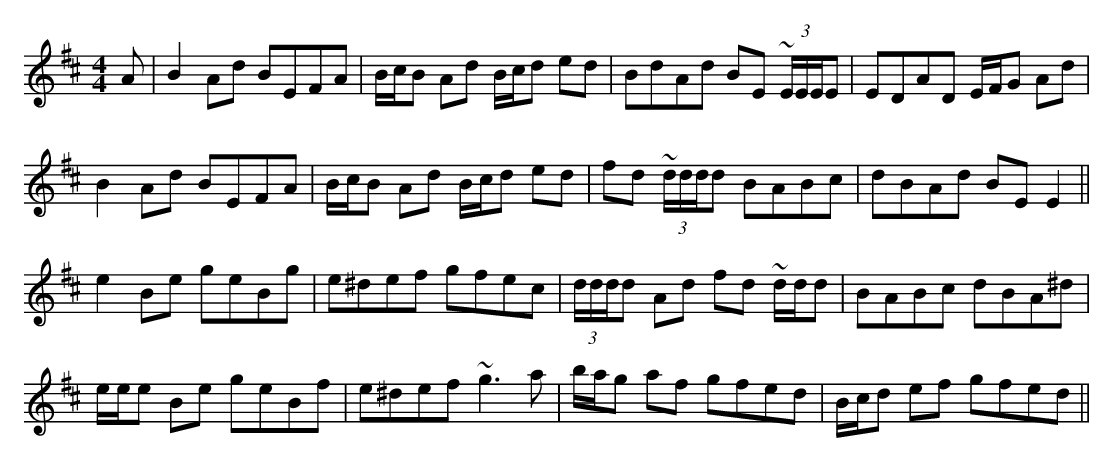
X:1
M:4/4
K:Edor
A|B2 Ad BEFA|B/c/B Ad B/c/d ed|BdAd BE ~(3E/E/E/E|EDAD E/F/G Ad|
B2 Ad BEFA|B/c/B Ad B/c/d ed|fd ~(3d/d/d/d BABc|dBAd BEE2||
e2 Be geBg|e^def gfec|(3d/d/d/d Ad fd ~d/d/d|BABc dBA^d|
e/e/e Be geBf|e^def ~g3 a|b/a/g af gfed|B/c/d ef gfed||
